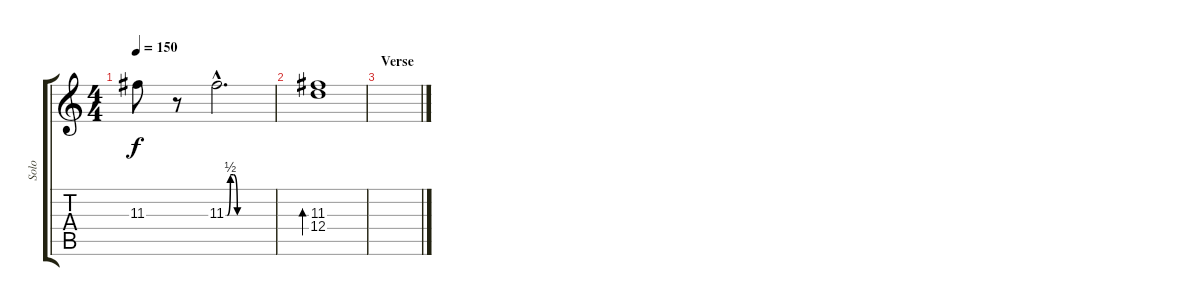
\track ("Solo" "Solo") {instrument electricguitarmuted}
\staff {score tabs}
\tuning (E4 B3 G3 D3 A2 E2) {hide}
\ts (4 4)
\tempo 150
\clef g2
\ks c
11.3.8{dy f} r.8 11.3{be (custom 0 0 2 0 6 2 10 2 15 0 20 0 25 0 40 0 45 0 60 0) hac}.2{d} |
(11.3 12.4).1{bd 480} |
\section ("" "Verse")
